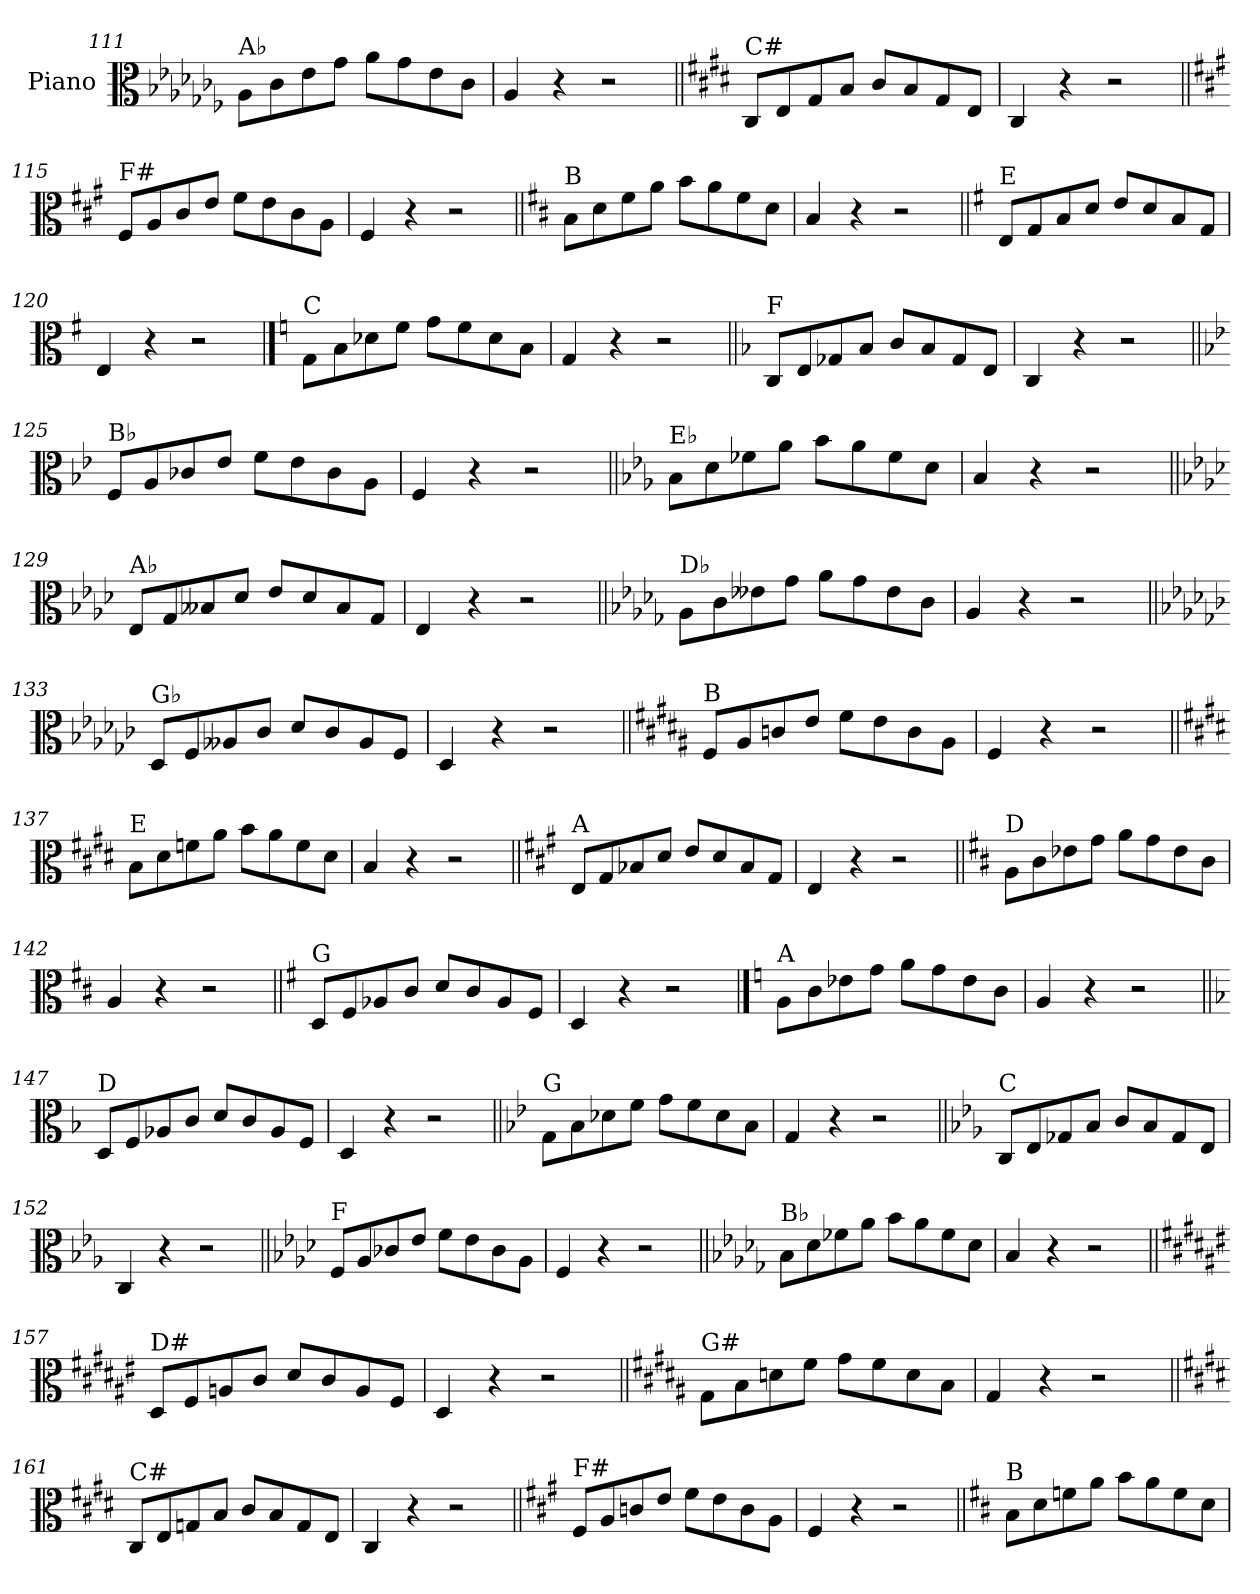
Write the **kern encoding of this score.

**kern
*part1
*staff1
*I"Piano
*I'Pno.
*clefC3
*k[b-e-a-d-g-c-f-]
=111
!LO:TX:a:t=A♭
8A-\L
8c-\
8e-\
8g-\J
8a-\L
8g-\
8e-\
8c-\J
=112
4A-/
4r
2r
=113||
*k[f#c#g#d#]
!LO:TX:a:t=C#
8C#/L
8E/
8G#/
8B/J
8c#/L
8B/
8G#/
8E/J
=114
4C#/
4r
2r
!!LO:LB:g=z
=115||
*k[f#c#g#]
!LO:TX:a:t=F#
8F#/L
8A/
8c#/
8e/J
8f#\L
8e\
8c#\
8A\J
=116
4F#/
4r
2r
=117||
*k[f#c#]
!LO:TX:a:t=B
8B\L
8d\
8f#\
8a\J
8b\L
8a\
8f#\
8d\J
=118
4B/
4r
2r
=119||
*k[f#]
!LO:TX:a:t=E
8E/L
8G/
8B/
8d/J
8e/L
8d/
8B/
8G/J
=120
4E/
4r
2r
!!LO:LB:g=z
==121
*k[]
!LO:TX:a:t=C
8G\L
8B\
8d-X\
8f\J
8g\L
8f\
8d-\
8B\J
=122
4G/
4r
2r
=123||
*k[b-]
!LO:TX:a:t=F
8C/L
8E/
8G-X/
8B-/J
8c/L
8B-/
8G-/
8E/J
=124
4C/
4r
2r
=125||
*k[b-e-]
!LO:TX:a:t=B♭
8F/L
8A/
8c-X/
8e-/J
8f\L
8e-\
8c-\
8A\J
=126
4F/
4r
2r
!!LO:LB:g=z
=127||
*k[b-e-a-]
!LO:TX:a:t=E♭
8B-\L
8d\
8f-X\
8a-\J
8b-\L
8a-\
8f-\
8d\J
=128
4B-/
4r
2r
=129||
*k[b-e-a-d-]
!LO:TX:a:t=A♭
8E-/L
8G/
8B--X/
8d-/J
8e-/L
8d-/
8B--/
8G/J
=130
4E-/
4r
2r
=131||
*k[b-e-a-d-g-]
!LO:TX:a:t=D♭
8A-\L
8c\
8e--X\
8g-\J
8a-\L
8g-\
8e--\
8c\J
=132
4A-/
4r
2r
!!LO:LB:g=z
=133||
*k[b-e-a-d-g-c-]
!LO:TX:a:t=G♭
8D-/L
8F/
8A--X/
8c-/J
8d-/L
8c-/
8A--/
8F/J
=134
4D-/
4r
2r
=135||
*k[f#c#g#d#a#]
!LO:TX:a:t=B
8F#/L
8A#/
8cn/
8e/J
8f#\L
8e\
8c\
8A#\J
=136
4F#/
4r
2r
=137||
*k[f#c#g#d#]
!LO:TX:a:t=E
8B\L
8d#\
8fn\
8a\J
8b\L
8a\
8f\
8d#\J
=138
4B/
4r
2r
!!LO:LB:g=z
=139||
*k[f#c#g#]
!LO:TX:a:t=A
8E/L
8G#/
8B-X/
8d/J
8e/L
8d/
8B-/
8G#/J
=140
4E/
4r
2r
=141||
*k[f#c#]
!LO:TX:a:t=D
8A\L
8c#\
8e-X\
8g\J
8a\L
8g\
8e-\
8c#\J
=142
4A/
4r
2r
=143||
*k[f#]
!LO:TX:a:t=G
8D/L
8F#/
8A-X/
8c/J
8d/L
8c/
8A-/
8F#/J
=144
4D/
4r
2r
!!LO:PB:g=z
==145
*k[]
!LO:TX:a:t=A
8A\L
8c\
8e-X\
8g\J
8a\L
8g\
8e-\
8c\J
=146
4A/
4r
2r
=147||
*k[b-]
!LO:TX:a:t=D
8D/L
8F/
8A-X/
8c/J
8d/L
8c/
8A-/
8F/J
=148
4D/
4r
2r
=149||
*k[b-e-]
!LO:TX:a:t=G
8G\L
8B-\
8d-X\
8f\J
8g\L
8f\
8d-\
8B-\J
=150
4G/
4r
2r
!!LO:LB:g=z
=151||
*k[b-e-a-]
!LO:TX:a:t=C
8C/L
8E-/
8G-X/
8B-/J
8c/L
8B-/
8G-/
8E-/J
=152
4C/
4r
2r
=153||
*k[b-e-a-d-]
!LO:TX:a:t=F
8F/L
8A-/
8c-X/
8e-/J
8f\L
8e-\
8c-\
8A-\J
=154
4F/
4r
2r
=155||
*k[b-e-a-d-g-]
!LO:TX:a:t=B♭
8B-\L
8d-\
8f-X\
8a-\J
8b-\L
8a-\
8f-\
8d-\J
=156
4B-/
4r
2r
!!LO:LB:g=z
=157||
*k[f#c#g#d#a#e#]
!LO:TX:a:t=D#
8D#/L
8F#/
8An/
8c#/J
8d#/L
8c#/
8A/
8F#/J
=158
4D#/
4r
2r
=159||
*k[f#c#g#d#a#]
!LO:TX:a:t=G#
8G#\L
8B\
8dn\
8f#\J
8g#\L
8f#\
8d\
8B\J
=160
4G#/
4r
2r
=161||
*k[f#c#g#d#]
!LO:TX:a:t=C#
8C#/L
8E/
8Gn/
8B/J
8c#/L
8B/
8G/
8E/J
=162
4C#/
4r
2r
!!LO:LB:g=z
=163||
*k[f#c#g#]
!LO:TX:a:t=F#
8F#/L
8A/
8cn/
8e/J
8f#\L
8e\
8c\
8A\J
=164
4F#/
4r
2r
=165||
*k[f#c#]
!LO:TX:a:t=B
8B\L
8d\
8fn\
8a\J
8b\L
8a\
8f\
8d\J
=
*-
